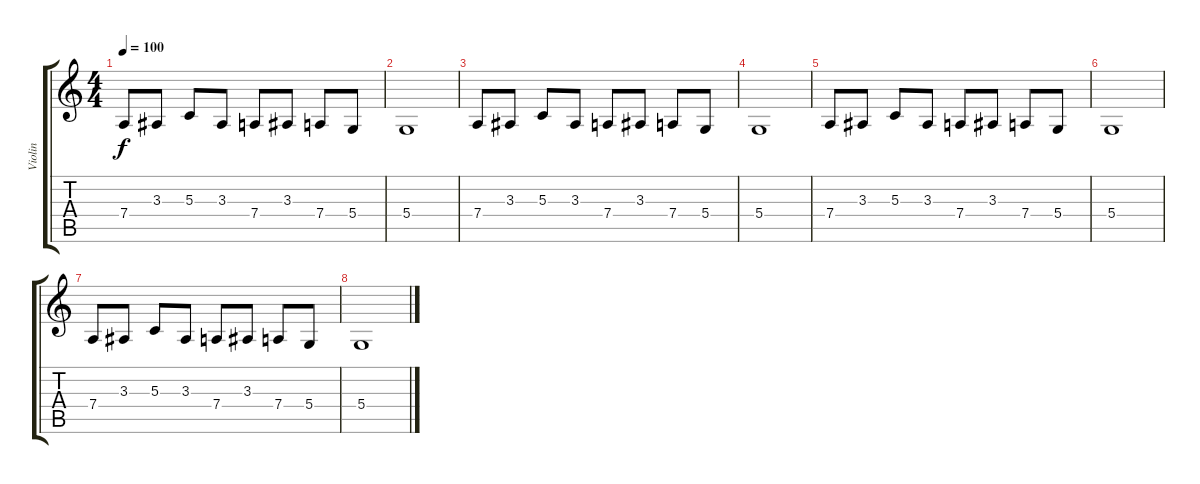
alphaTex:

\track ("Violin" "Violin") {instrument violin}
\staff {score tabs}
\tuning (E4 B3 G3 D3 A2 E2) {hide}
\ts (4 4)
\tempo 100
\clef g2
\ks c
7.4.8{dy f} 3.3.8 5.3.8 3.3.8 7.4.8 3.3.8 7.4.8 5.4.8 |
5.4.1 |
7.4.8 3.3.8 5.3.8 3.3.8 7.4.8 3.3.8 7.4.8 5.4.8 |
5.4.1 |
7.4.8{volume 7} 3.3.8 5.3.8 3.3.8 7.4.8 3.3.8 7.4.8 5.4.8 |
5.4.1 |
7.4.8{volume 0} 3.3.8 5.3.8 3.3.8 7.4.8 3.3.8 7.4.8 5.4.8 |
5.4.1
